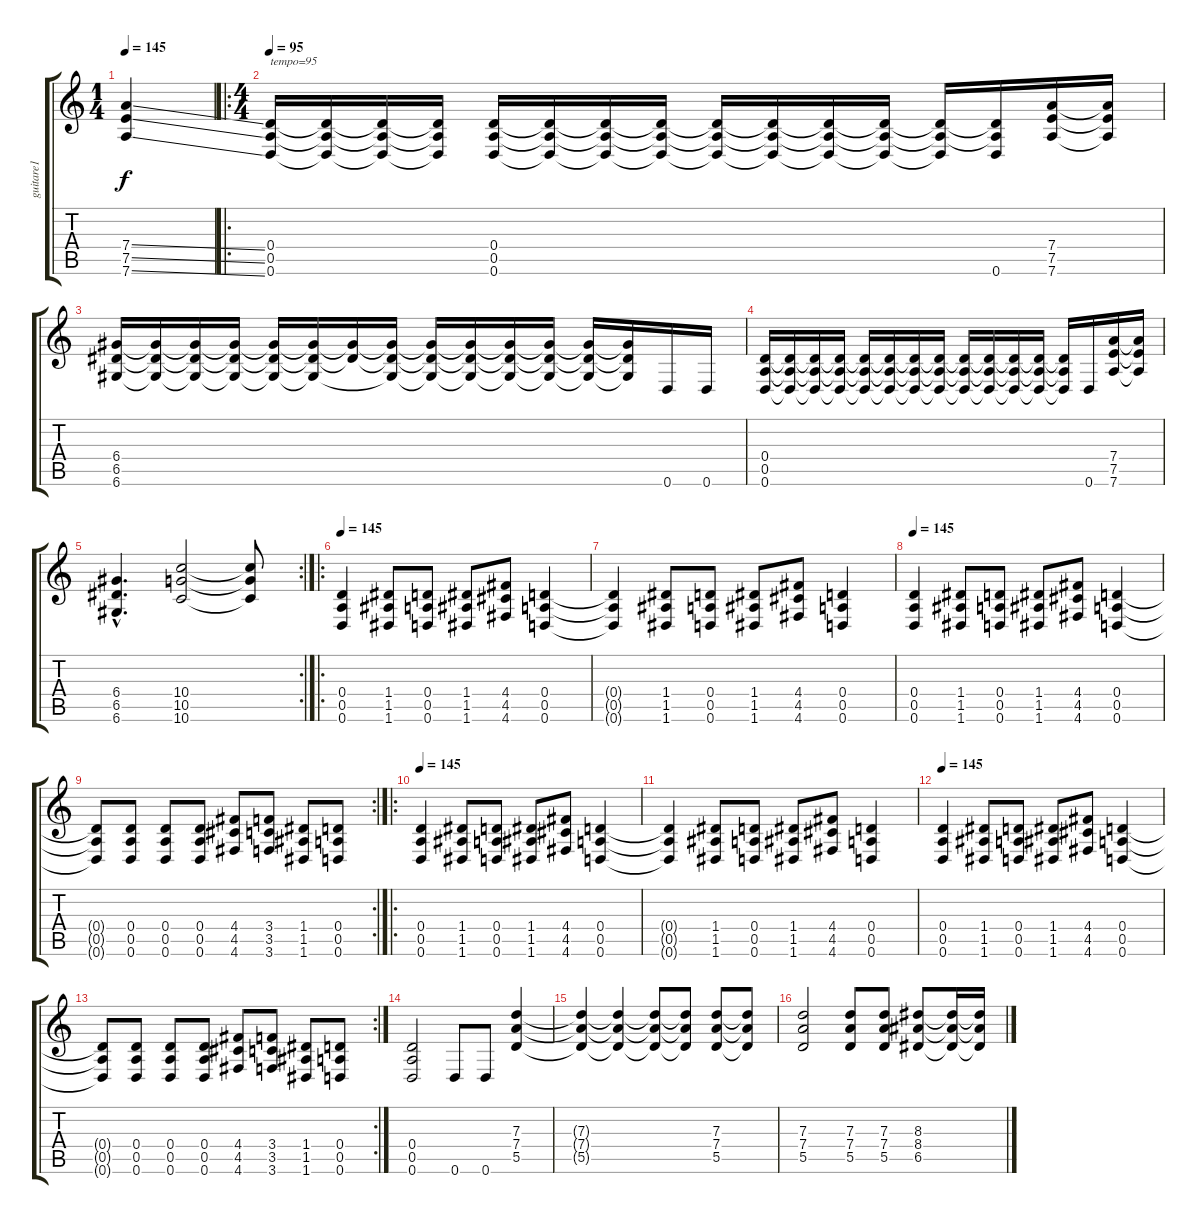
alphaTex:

\track ("guitare1" "guitare1") {instrument overdrivenguitar}
\staff {score tabs}
\tuning (E4 B3 G3 D3 A2 D2) {hide}
\ts (1 4)
\tempo 145
\clef g2
\ks c
(7.4{ss} 7.5{ss} 7.6{ss}).4{dy f instrument overdrivenguitar} |
\ro
\ts (4 4)
\tempo 95
(0.4 0.5 0.6).16{txt "tempo=95"} (0.4{t} 0.5{t} 0.6{t}).16 (0.4{t} 0.5{t} 0.6{t}).16 (0.4{t} 0.5{t} 0.6{t}).16 (0.4 0.5 0.6).16 (0.4{t} 0.5{t} 0.6{t}).16 (0.4{t} 0.5{t} 0.6{t}).16 (0.4{t} 0.5{t} 0.6{t}).16 (0.4{t} 0.5{t} 0.6{t}).16 (0.4{t} 0.5{t} 0.6{t}).16 (0.4{t} 0.5{t} 0.6{t}).16 (0.4{t} 0.5{t} 0.6{t}).16 (0.4{t} 0.5{t} 0.6{t}).16 (0.4{t} 0.5{t} 0.6).16 (7.4 7.5 7.6).16 (7.4{t} 7.5{t} 7.6{t}).16 |
(6.4 6.5 6.6).16 (6.4{t} 6.5{t} 6.6{t}).16 (6.4{t} 6.5{t} 6.6{t}).16 (6.4{t} 6.5{t} 6.6{t}).16 (6.4{t} 6.5{t} 6.6{t}).16 (6.4{t} 6.5{t} 6.6{t}).16 (6.4{t} 6.5{t}).16 (6.4{t} 6.5{t} 6.6{t}).16 (6.4{t} 6.5{t} 6.6{t}).16 (6.4{t} 6.5{t} 6.6{t}).16 (6.4{t} 6.5{t} 6.6{t}).16 (6.4{t} 6.5{t} 6.6{t}).16 (6.4{t} 6.5{t} 6.6{t}).16 (6.4{t} 6.5{t} 6.6{t}).16 0.6.16 0.6.16 |
(0.4 0.5 0.6).16 (0.4{t} 0.5{t} 0.6{t}).16 (0.4{t} 0.5{t} 0.6{t}).16 (0.4{t} 0.5{t} 0.6{t}).16 (0.4{t} 0.5{t} 0.6{t}).16 (0.4{t} 0.5{t} 0.6{t}).16 (0.4{t} 0.5{t} 0.6{t}).16 (0.4{t} 0.5{t} 0.6{t}).16 (0.4{t} 0.5{t} 0.6{t}).16 (0.4{t} 0.5{t} 0.6{t}).16 (0.4{t} 0.5{t} 0.6{t}).16 (0.4{t} 0.5{t} 0.6{t}).16 (0.4{t} 0.5{t} 0.6{t}).16 0.6.16 (7.4 7.5 7.6).16 (7.4{t} 7.5{t} 7.6{t}).16 |
\rc 2
(6.4{hac} 6.5{hac} 6.6{hac}).4{d} (10.4 10.5 10.6).2 (10.4{t} 10.5{t} 10.6{t}).8 |
\ro
\tempo 145
(0.4 0.5 0.6).4 (1.4 1.5 1.6).8 (0.4 0.5 0.6).8 (1.4 1.5 1.6).8 (4.4 4.5 4.6).8 (0.4 0.5 0.6).4 |
(0.4{t} 0.5{t} 0.6{t}).4 (1.4 1.5 1.6).8 (0.4 0.5 0.6).8 (1.4 1.5 1.6).8 (4.4 4.5 4.6).8 (0.4 0.5 0.6).4 |
\tempo 145
(0.4 0.5 0.6).4 (1.4 1.5 1.6).8 (0.4 0.5 0.6).8 (1.4 1.5 1.6).8 (4.4 4.5 4.6).8 (0.4 0.5 0.6).4 |
\rc 2
(0.4{t} 0.5{t} 0.6{t}).8 (0.4 0.5 0.6).8 (0.4 0.5 0.6).8 (0.4 0.5 0.6).8 (4.4 4.5 4.6).8 (3.4 3.5 3.6).8 (1.4 1.5 1.6).8 (0.4 0.5 0.6).8 |
\ro
\tempo 145
(0.4 0.5 0.6).4 (1.4 1.5 1.6).8 (0.4 0.5 0.6).8 (1.4 1.5 1.6).8 (4.4 4.5 4.6).8 (0.4 0.5 0.6).4 |
(0.4{t} 0.5{t} 0.6{t}).4 (1.4 1.5 1.6).8 (0.4 0.5 0.6).8 (1.4 1.5 1.6).8 (4.4 4.5 4.6).8 (0.4 0.5 0.6).4 |
\tempo 145
(0.4 0.5 0.6).4 (1.4 1.5 1.6).8 (0.4 0.5 0.6).8 (1.4 1.5 1.6).8 (4.4 4.5 4.6).8 (0.4 0.5 0.6).4 |
\rc 2
(0.4{t} 0.5{t} 0.6{t}).8 (0.4 0.5 0.6).8 (0.4 0.5 0.6).8 (0.4 0.5 0.6).8 (4.4 4.5 4.6).8 (3.4 3.5 3.6).8 (1.4 1.5 1.6).8 (0.4 0.5 0.6).8 |
(0.4 0.5 0.6).2 0.6.8 0.6.8 (7.3 7.4 5.5).4 |
(7.3{t} 7.4{t} 5.5{t}).4 (7.3{t} 7.4{t} 5.5{t}).4 (7.3{t} 7.4{t} 5.5{t}).8 (7.3{t} 7.4{t} 5.5{t}).8 (7.3 7.4 5.5).8 (7.3{t} 7.4{t} 5.5{t}).8 |
(7.3 7.4 5.5).2 (7.3 7.4 5.5).8 (7.3 7.4 5.5).8 (8.3 8.4 6.5).8 (8.3{t} 8.4{t} 6.5{t}).16 (8.3{t} 8.4{t} 6.5{t}).16
